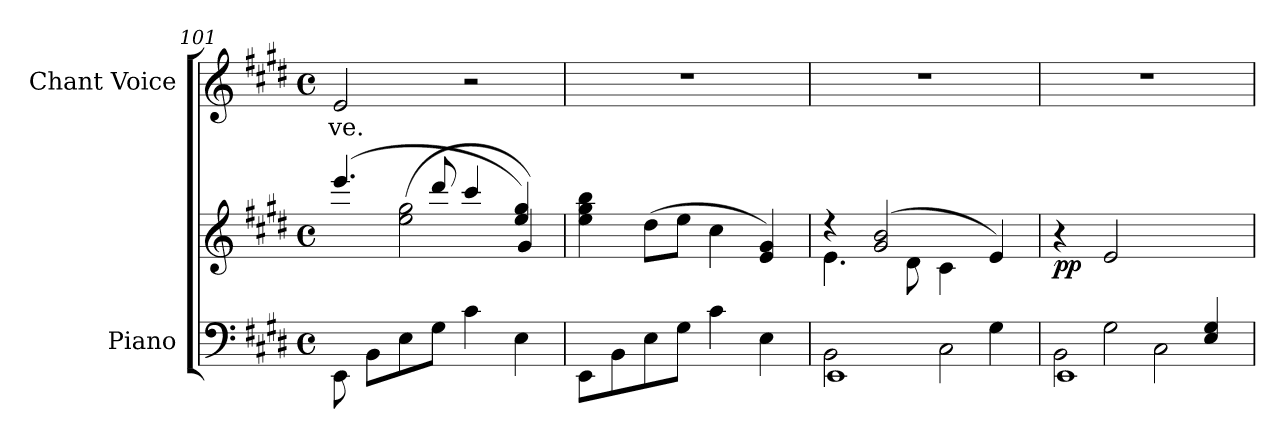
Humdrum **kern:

**kern	**kern	**dynam	**kern	**text
*part2	*part2	*part2	*part1	*part1
*staff3	*staff2	*staff2/3	*staff1	*staff1
*I"Piano	*	*	*I"Chant Voice	*
*I'Pno	*	*	*	*
*clefF4	*clefG2	*	*clefG2	*
*k[f#c#g#d#]	*k[f#c#g#d#]	*	*k[f#c#g#d#]	*
*M4/4	*M4/4	*	*M4/4	*
*met(c)	*met(c)	*	*met(c)	*
=101	=101	=101	=101	=101
*	*^	*	*	*
!	!	!	!LO:DY:b	!	!
!	!	!	!LO:DY:n=1:b	!	!
8EE\	(4.eee/	4ryy	pp other-dynamics	2e/	-ve.
8BB\L	.	.	.	.	.
8E\	.	(<2ee\ 2gg#\	.	.	.
8G#\J	8ddd#/	.	.	.	.
4c#\	4ccc#/	.	.	2r	.
4E\	4ee/ 4gg#/)	4g#/)	.	.	.
*	*v	*v	*	*	*
=102	=102	=102	=102	=102
8EE\L	4ee\ 4gg#\ 4bb\	.	1r	.
8BB\	.	.	.	.
8E\	(8dd#\L	.	.	.
8G#\J	8ee\J	.	.	.
4c#\	4cc#\	.	.	.
4E\	4e/ 4g#/)	.	.	.
=103	=103	=103	=103	=103
*^	*^	*	*	*
*	*^	*	*	*	*	*
2.ryy	2BB\	1EE	4r	(<4.e\	.	1r	.
.	.	.	(2g#/ 2b/	.	.	.	.
.	.	.	.	8d#\	.	.	.
.	2C#\	.	.	4c#\	.	.	.
4G#\)	.	.	4e/)	4ryy	.	.	.
=104	=104	=104	=104	=104	=104	=104	=104
*	*	*^	*	*	*	*	*
!	!	!	!	!	!	!LO:DY:b	!	!
*	*	*	*	*v	*v	*	*	*
2.ryy	4ryy	2BB\	1EE	4r	pp	1r	.
.	2G#\	.	.	(2e/	.	.	.
.	.	2C#\	.	.	.	.	.
4E/ 4G#/)	4ryy	.	.	4ryy	.	.	.
*v	*v	*v	*v	*	*	*	*
=	=	=	=	=
*-	*-	*-	*-	*-
